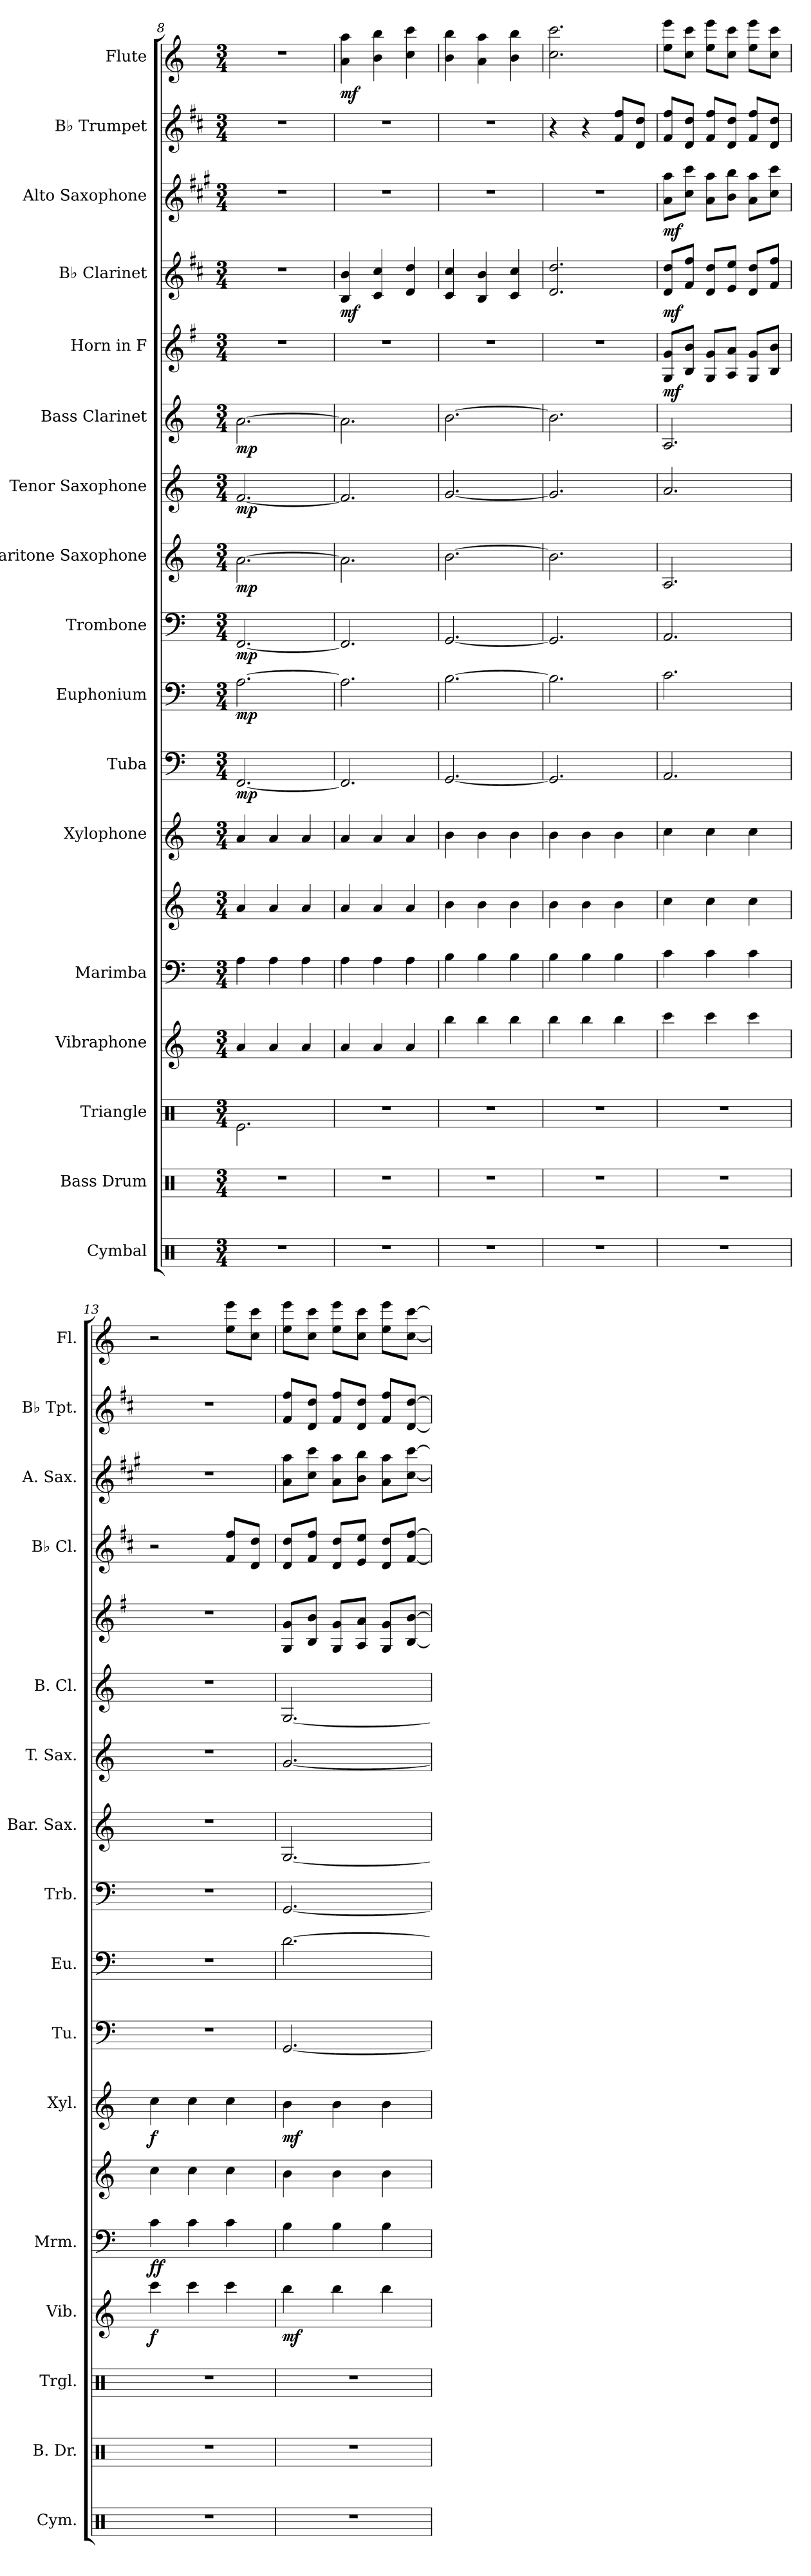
**kern	**kern	**kern	**kern	**dynam	**kern	**kern	**dynam	**kern	**dynam	**kern	**dynam	**kern	**dynam	**kern	**dynam	**kern	**dynam	**kern	**dynam	**kern	**dynam	**kern	**dynam	**kern	**dynam	**kern	**dynam	**kern	**kern	**dynam
*part17	*part16	*part15	*part14	*part14	*part13	*part13	*part13	*part12	*part12	*part11	*part11	*part10	*part10	*part9	*part9	*part8	*part8	*part7	*part7	*part6	*part6	*part5	*part5	*part4	*part4	*part3	*part3	*part2	*part1	*part1
*staff18	*staff17	*staff16	*staff15	*staff15	*staff14	*staff13	*staff13/14	*staff12	*staff12	*staff11	*staff11	*staff10	*staff10	*staff9	*staff9	*staff8	*staff8	*staff7	*staff7	*staff6	*staff6	*staff5	*staff5	*staff4	*staff4	*staff3	*staff3	*staff2	*staff1	*staff1
*I"Cymbal	*I"Bass Drum	*I"Triangle	*I"Vibraphone	*	*I"Marimba	*	*	*I"Xylophone	*	*I"Tuba	*	*I"Euphonium	*	*I"Trombone	*	*I"Baritone Saxophone	*	*I"Tenor Saxophone	*	*I"Bass Clarinet	*	*I"Horn in F	*	*I"B♭ Clarinet	*	*I"Alto Saxophone	*	*I"B♭ Trumpet	*I"Flute	*
*I'Cym.	*I'B. Dr.	*I'Trgl.	*I'Vib.	*	*I'Mrm.	*	*	*I'Xyl.	*	*I'Tu.	*	*I'Eu.	*	*I'Trb.	*	*I'Bar. Sax.	*	*I'T. Sax.	*	*I'B. Cl.	*	*	*	*I'B♭ Cl.	*	*I'A. Sax.	*	*I'B♭ Tpt.	*I'Fl.	*
*clefX	*clefX	*clefX	*clefG2	*	*clefF4	*clefG2	*	*clefG2	*	*clefF4	*	*clefF4	*	*clefF4	*	*clefG2	*	*clefG2	*	*clefG2	*	*clefG2	*	*clefG2	*	*clefG2	*	*clefG2	*clefG2	*
*	*	*	*	*	*	*	*	*ITrd-7c-12	*	*	*	*	*	*	*	*ITrd12c21	*	*ITrd8c14	*	*ITrd8c14	*	*ITrd4c7	*	*ITrd1c2	*	*ITrd5c9	*	*ITrd1c2	*	*
*k[]	*k[]	*k[]	*k[]	*	*k[]	*k[]	*	*k[]	*	*k[]	*	*k[]	*	*k[]	*	*k[]	*	*k[]	*	*k[]	*	*k[]	*	*k[]	*	*k[]	*	*k[]	*k[]	*
*M3/4	*M3/4	*M3/4	*M3/4	*	*M3/4	*M3/4	*	*M3/4	*	*M3/4	*	*M3/4	*	*M3/4	*	*M3/4	*	*M3/4	*	*M3/4	*	*M3/4	*	*M3/4	*	*M3/4	*	*M3/4	*M3/4	*
=8	=8	=8	=8	=8	=8	=8	=8	=8	=8	=8	=8	=8	=8	=8	=8	=8	=8	=8	=8	=8	=8	=8	=8	=8	=8	=8	=8	=8	=8	=8
!	!	!	!	!	!	!	!	!	!	!	!LO:DY:b	!	!LO:DY:b	!	!LO:DY:b	!	!LO:DY:b	!	!LO:DY:b	!	!LO:DY:b	!	!	!	!	!	!	!	!	!
2.r	2.r	2.Re\	4a/	.	4A\	4a/	.	4aa/	.	[2.FF/	mp	[2.A\	mp	[2.FF/	mp	[2.A\	mp	[2.F/	mp	[2.A\	mp	2.r	.	2.r	.	2.r	.	2.r	2.r	.
.	.	.	4a/	.	4A\	4a/	.	4aa/	.	.	.	.	.	.	.	.	.	.	.	.	.	.	.	.	.	.	.	.	.	.
.	.	.	4a/	.	4A\	4a/	.	4aa/	.	.	.	.	.	.	.	.	.	.	.	.	.	.	.	.	.	.	.	.	.	.
=9	=9	=9	=9	=9	=9	=9	=9	=9	=9	=9	=9	=9	=9	=9	=9	=9	=9	=9	=9	=9	=9	=9	=9	=9	=9	=9	=9	=9	=9	=9
!	!	!	!	!	!	!	!	!	!	!	!	!	!	!	!	!	!	!	!	!	!	!	!	!	!LO:DY:b	!	!	!	!	!LO:DY:b
2.r	2.r	2.r	4a/	.	4A\	4a/	.	4aa/	.	2.FF/]	.	2.A\]	.	2.FF/]	.	2.A\]	.	2.F/]	.	2.A\]	.	2.r	.	4A/ 4a/	mf	2.r	.	2.r	4a\ 4aa\	mf
.	.	.	4a/	.	4A\	4a/	.	4aa/	.	.	.	.	.	.	.	.	.	.	.	.	.	.	.	4B/ 4b/	.	.	.	.	4b\ 4bb\	.
.	.	.	4a/	.	4A\	4a/	.	4aa/	.	.	.	.	.	.	.	.	.	.	.	.	.	.	.	4c/ 4cc/	.	.	.	.	4cc\ 4ccc\	.
=10	=10	=10	=10	=10	=10	=10	=10	=10	=10	=10	=10	=10	=10	=10	=10	=10	=10	=10	=10	=10	=10	=10	=10	=10	=10	=10	=10	=10	=10	=10
2.r	2.r	2.r	4bb\	.	4B\	4b\	.	4bb\	.	[2.GG/	.	[2.B\	.	[2.GG/	.	[2.B\	.	[2.G/	.	[2.B\	.	2.r	.	4B/ 4b/	.	2.r	.	2.r	4b\ 4bb\	.
.	.	.	4bb\	.	4B\	4b\	.	4bb\	.	.	.	.	.	.	.	.	.	.	.	.	.	.	.	4A/ 4a/	.	.	.	.	4a\ 4aa\	.
.	.	.	4bb\	.	4B\	4b\	.	4bb\	.	.	.	.	.	.	.	.	.	.	.	.	.	.	.	4B/ 4b/	.	.	.	.	4b\ 4bb\	.
=11	=11	=11	=11	=11	=11	=11	=11	=11	=11	=11	=11	=11	=11	=11	=11	=11	=11	=11	=11	=11	=11	=11	=11	=11	=11	=11	=11	=11	=11	=11
2.r	2.r	2.r	4bb\	.	4B\	4b\	.	4bb\	.	2.GG/]	.	2.B\]	.	2.GG/]	.	2.B\]	.	2.G/]	.	2.B\]	.	2.r	.	2.c/ 2.cc/	.	2.r	.	4r	2.cc\ 2.ccc\	.
.	.	.	4bb\	.	4B\	4b\	.	4bb\	.	.	.	.	.	.	.	.	.	.	.	.	.	.	.	.	.	.	.	4r	.	.
.	.	.	4bb\	.	4B\	4b\	.	4bb\	.	.	.	.	.	.	.	.	.	.	.	.	.	.	.	.	.	.	.	8e/ 8ee/L	.	.
.	.	.	.	.	.	.	.	.	.	.	.	.	.	.	.	.	.	.	.	.	.	.	.	.	.	.	.	8c/ 8cc/J	.	.
!!LO:PB:g=z
=12	=12	=12	=12	=12	=12	=12	=12	=12	=12	=12	=12	=12	=12	=12	=12	=12	=12	=12	=12	=12	=12	=12	=12	=12	=12	=12	=12	=12	=12	=12
!	!	!	!	!	!	!	!	!	!	!	!	!	!	!	!	!	!	!	!	!	!	!	!LO:DY:b	!	!LO:DY:b	!	!LO:DY:b	!	!	!
2.r	2.r	2.r	4ccc\	.	4c\	4cc\	.	4ccc\	.	2.AA/	.	2.c\	.	2.AA/	.	2.AA/	.	2.A/	.	2.AA/	.	8C/ 8c/L	mf	8c/ 8cc/L	mf	8c\ 8cc\L	mf	8e/ 8ee/L	8ee\ 8eee\L	.
.	.	.	.	.	.	.	.	.	.	.	.	.	.	.	.	.	.	.	.	.	.	8E/ 8e/J	.	8e/ 8ee/J	.	8e\ 8ee\J	.	8c/ 8cc/J	8cc\ 8ccc\J	.
.	.	.	4ccc\	.	4c\	4cc\	.	4ccc\	.	.	.	.	.	.	.	.	.	.	.	.	.	8C/ 8c/L	.	8c/ 8cc/L	.	8c\ 8cc\L	.	8e/ 8ee/L	8ee\ 8eee\L	.
.	.	.	.	.	.	.	.	.	.	.	.	.	.	.	.	.	.	.	.	.	.	8D/ 8d/J	.	8d/ 8dd/J	.	8d\ 8dd\J	.	8c/ 8cc/J	8cc\ 8ccc\J	.
.	.	.	4ccc\	.	4c\	4cc\	.	4ccc\	.	.	.	.	.	.	.	.	.	.	.	.	.	8C/ 8c/L	.	8c/ 8cc/L	.	8c\ 8cc\L	.	8e/ 8ee/L	8ee\ 8eee\L	.
.	.	.	.	.	.	.	.	.	.	.	.	.	.	.	.	.	.	.	.	.	.	8E/ 8e/J	.	8e/ 8ee/J	.	8e\ 8ee\J	.	8c/ 8cc/J	8cc\ 8ccc\J	.
=13	=13	=13	=13	=13	=13	=13	=13	=13	=13	=13	=13	=13	=13	=13	=13	=13	=13	=13	=13	=13	=13	=13	=13	=13	=13	=13	=13	=13	=13	=13
!	!	!	!	!LO:DY:b	!	!	!LO:DY:b=2	!	!	!	!	!	!	!	!	!	!	!	!	!	!	!	!	!	!	!	!	!	!	!
!	!	!	!	!	!	!	!LO:DY:n=1:b	!	!LO:DY:b	!	!	!	!	!	!	!	!	!	!	!	!	!	!	!	!	!	!	!	!	!
2.r	2.r	2.r	4ccc\	f	4c\	4cc\	f f	4ccc\	f	2.r	.	2.r	.	2.r	.	2.r	.	2.r	.	2.r	.	2.r	.	2r	.	2.r	.	2.r	2r	.
.	.	.	4ccc\	.	4c\	4cc\	.	4ccc\	.	.	.	.	.	.	.	.	.	.	.	.	.	.	.	.	.	.	.	.	.	.
.	.	.	4ccc\	.	4c\	4cc\	.	4ccc\	.	.	.	.	.	.	.	.	.	.	.	.	.	.	.	8e/ 8ee/L	.	.	.	.	8ee\ 8eee\L	.
.	.	.	.	.	.	.	.	.	.	.	.	.	.	.	.	.	.	.	.	.	.	.	.	8c/ 8cc/J	.	.	.	.	8cc\ 8ccc\J	.
=14	=14	=14	=14	=14	=14	=14	=14	=14	=14	=14	=14	=14	=14	=14	=14	=14	=14	=14	=14	=14	=14	=14	=14	=14	=14	=14	=14	=14	=14	=14
!	!	!	!	!LO:DY:b	!	!	!LO:DY:b=2	!	!	!	!	!	!	!	!	!	!	!	!	!	!	!	!	!	!	!	!	!	!	!
!	!	!	!	!	!	!	!LO:DY:n=1:b	!	!LO:DY:b	!	!	!	!	!	!	!	!	!	!	!	!	!	!	!	!	!	!	!	!	!
2.r	2.r	2.r	4bb\	mf	4B\	4b\	mf mf	4bb\	mf	[2.GG/	.	[2.d\	.	[2.GG/	.	[2.GG/	.	[2.G/	.	[2.GG/	.	8C/ 8c/L	.	8c/ 8cc/L	.	8c\ 8cc\L	.	8e/ 8ee/L	8ee\ 8eee\L	.
.	.	.	.	.	.	.	.	.	.	.	.	.	.	.	.	.	.	.	.	.	.	8E/ 8e/J	.	8e/ 8ee/J	.	8e\ 8ee\J	.	8c/ 8cc/J	8cc\ 8ccc\J	.
.	.	.	4bb\	.	4B\	4b\	.	4bb\	.	.	.	.	.	.	.	.	.	.	.	.	.	8C/ 8c/L	.	8c/ 8cc/L	.	8c\ 8cc\L	.	8e/ 8ee/L	8ee\ 8eee\L	.
.	.	.	.	.	.	.	.	.	.	.	.	.	.	.	.	.	.	.	.	.	.	8D/ 8d/J	.	8d/ 8dd/J	.	8d\ 8dd\J	.	8c/ 8cc/J	8cc\ 8ccc\J	.
.	.	.	4bb\	.	4B\	4b\	.	4bb\	.	.	.	.	.	.	.	.	.	.	.	.	.	8C/ 8c/L	.	8c/ 8cc/L	.	8c\ 8cc\L	.	8e/ 8ee/L	8ee\ 8eee\L	.
.	.	.	.	.	.	.	.	.	.	.	.	.	.	.	.	.	.	.	.	.	.	[8E/ [8e/J	.	[8e/ [8ee/J	.	[8e\ [8ee\J	.	[8c/ [8cc/J	[8cc\ [8ccc\J	.
=	=	=	=	=	=	=	=	=	=	=	=	=	=	=	=	=	=	=	=	=	=	=	=	=	=	=	=	=	=	=
*-	*-	*-	*-	*-	*-	*-	*-	*-	*-	*-	*-	*-	*-	*-	*-	*-	*-	*-	*-	*-	*-	*-	*-	*-	*-	*-	*-	*-	*-	*-
